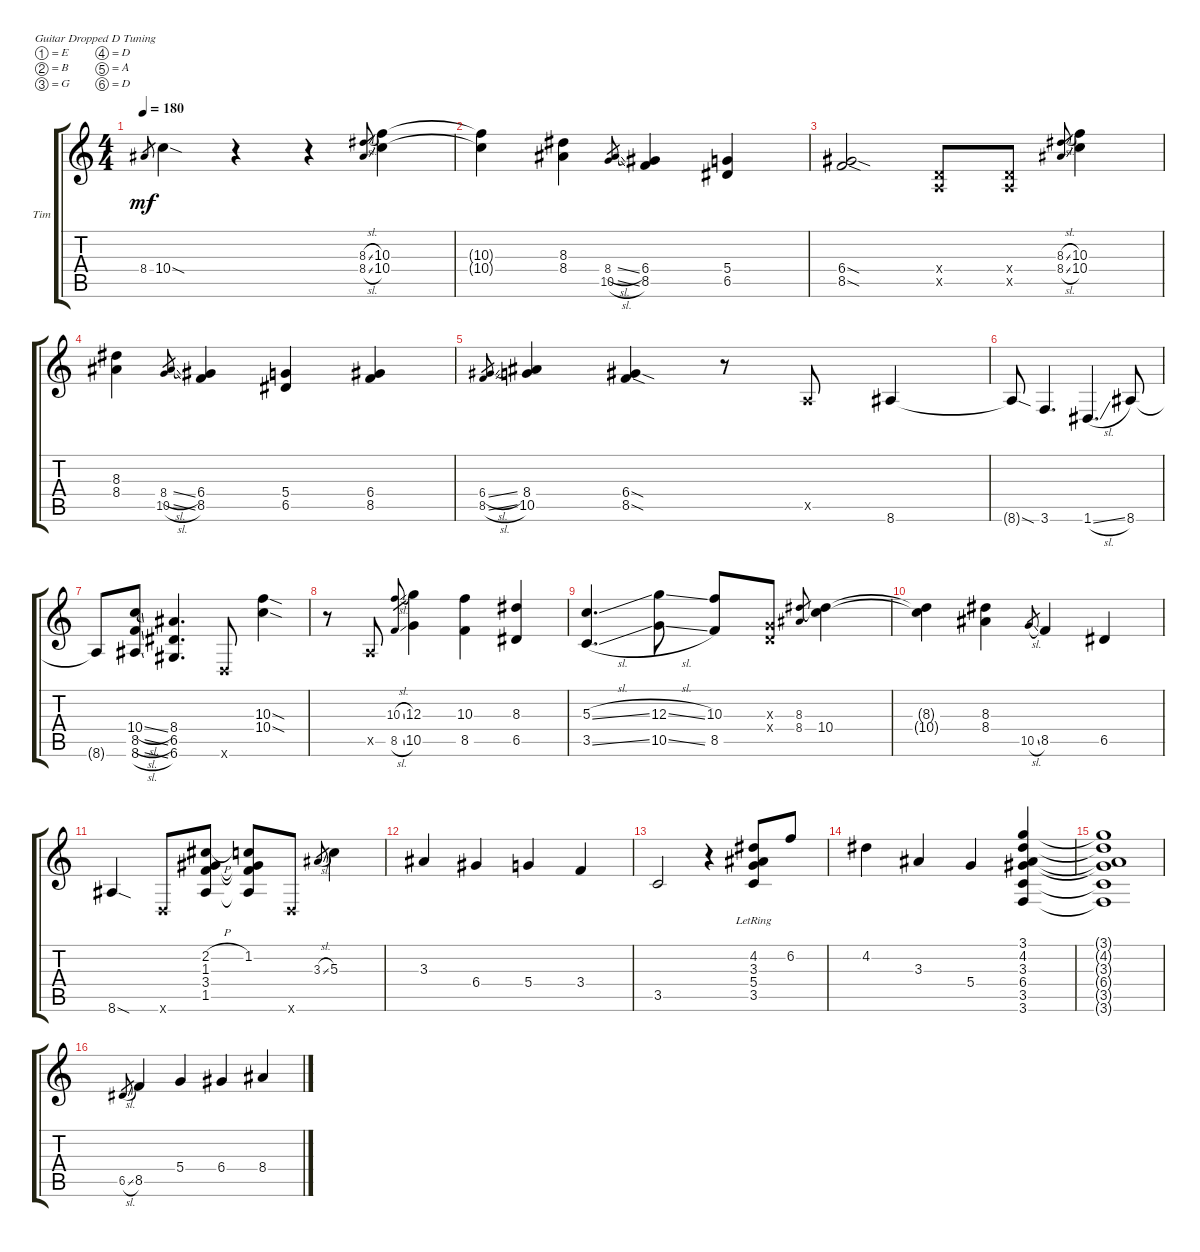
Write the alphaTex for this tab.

\defaultSystemsLayout 4
\bracketExtendMode groupsimilarinstruments
\firstSystemTrackNameOrientation horizontal
\otherSystemsTrackNameOrientation horizontal
\track ("Tim" "Tim") {instrument acousticguitarsteel}
\staff {score tabs}
\tuning (E4 B3 G3 D3 A2 D2)
\ts (4 4)
\tempo 180
\clef g2
\ks c
8.4.8{gr dy mf} 10.4{sod}.4 r.4 r.4 (8.4{sl} 8.3{sl}).8{gr} (10.3 10.4).4 |
(10.3{t} 10.4{t}).4 (8.4 8.3).4 (10.5{sl} 8.4{sl}).8{gr} (8.5 6.4).4 (6.5 5.4).4 |
\scale
0.516911 (8.5{sod} 6.4{sod}).2 (0.5{x} 0.4{x}).8 (0.4{x} 0.5{x}).8 (8.4{sl} 8.3{sl}).8{gr} (10.3 10.4).4 |
\scale
0.48263 (8.4 8.3).4 (10.5{sl} 8.4{sl}).8{gr} (8.5 6.4).4 (6.5 5.4).4 (8.5 6.4).4 |
\scale
0.508399 (8.5{sl} 6.4{sl}).8{gr} (8.4 10.5).4 (6.4{sod} 8.5{sod}).4 r.8 0.5{x}.8 8.6.4 |
\scale
0.491186 8.6{sod t}.8 3.6.4{d} 1.6{sl}.4{d} 8.6.8 |
8.6{t}.8 (8.6{sl} 8.5{sl} 10.4{sl}).8 (8.4 6.5 6.6).4{d} 0.6{x}.8 (10.4{sod} 10.3{sod}).4 |
r.8 0.5{x}.8 (8.5{sl} 10.3{sl}).8{gr} (10.5 12.3).4 (10.3 8.5).4 (6.5 8.3).4 |
\scale
0.536458 (5.3{sl} 3.5{sl}).4{d} (10.5{sl} 12.3{sl}).8 (8.5 10.3).8 (0.4{x} 0.3{x}).8 (8.3 8.4).8{gr} (10.4 8.3{t}).4 |
\scale
0.463432 (10.4{t} 8.3{t}).4 (8.4 8.3).4 10.5{sl}.8{gr} 8.5.4 6.5.4 |
8.6{sod}.4 0.6{x}.8 (1.5 3.4 1.3 2.2{h}).8 (1.2 1.3{t} 3.4{t} 1.5{t}).8 0.6{x}.8 3.3{sl}.8{gr} 5.3.4 |
3.3.4 6.4.4 5.4.4 3.4.4 |
3.5.2 r.4 (3.5{lr} 5.4{lr} 3.3{lr} 4.2).8 6.2.8 |
4.2.4 3.3.4 5.4.4 (3.6 3.5 6.4 3.3 4.2 3.1).4 |
(3.6{t} 3.5{t} 6.4{t} 3.3{t} 4.2{t} 3.1{t}).1 |
6.5{sl}.8{gr} 8.5.4 5.4.4 6.4.4 8.4.4
